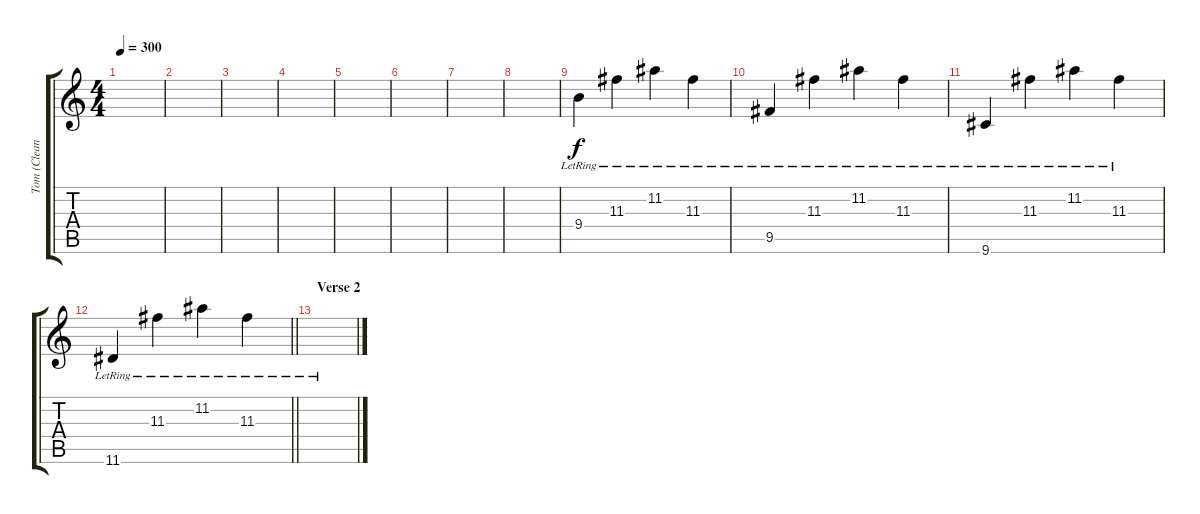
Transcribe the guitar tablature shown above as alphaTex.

\track ("Tom (Clean Guitar)" "Tom (Clean") {instrument electricguitarclean}
\staff {score tabs}
\tuning (E4 B3 G3 D3 A2 E2) {hide}
\ts (4 4)
\tempo 300
\clef g2
\ks c
|
|
|
|
|
|
|
|
9.4{lr}.4 11.3{lr}.4 11.2{lr}.4 11.3{lr}.4 |
9.5{lr}.4 11.3{lr}.4 11.2{lr}.4 11.3{lr}.4 |
9.6{lr}.4 11.3{lr}.4 11.2{lr}.4 11.3{lr}.4 |
\barLineRight lightlight
11.6{lr}.4 11.3{lr}.4 11.2{lr}.4 11.3{lr}.4 |
\section ("" "Verse 2")
